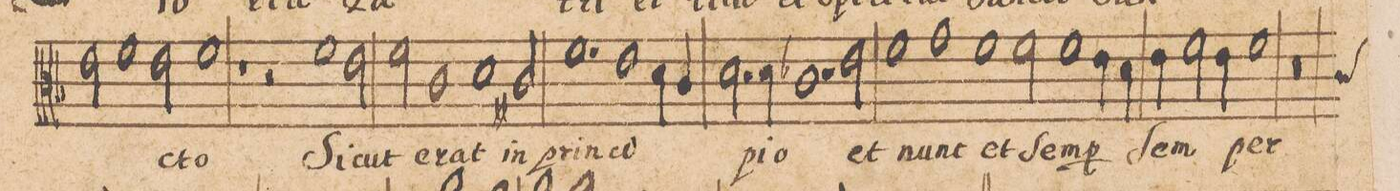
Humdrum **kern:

**kern	**text
*I"[Canto]	*
*clefC3	*
*k[b-]	*
*met(c|)	*
*M2/1	*
2e\	.
1f\	.
=64-	=64-
2e\	.
1f	-cto
=65-	=65-
1r	.
2r	.
1f\	Si-
=66-	=66-
2e\	-cut
2f\	.
1c\	e-
=67-	=67-
1d	-rat
2c#X/	in
=68-	=68-
1.f	prin-
1e\	-ci-
=69-	=69-
4d\	.
4cny/	.
2.d\	.
4d\	pi-
=70-	=70-
1.c-X	-o
2e\	et
=71-	=71-
1f	nunc
1g	.
=72-	=72-
1f	et
2f\	Sem-
1f\	-p(er)
=73-	=73-
4e\	.
4d\	.
4e\	Sem-
2f\	.
4e\	.
=74-	=74-
1f	-per
*custos:c	*
0r	.
=75-	=75-
*-	*-
